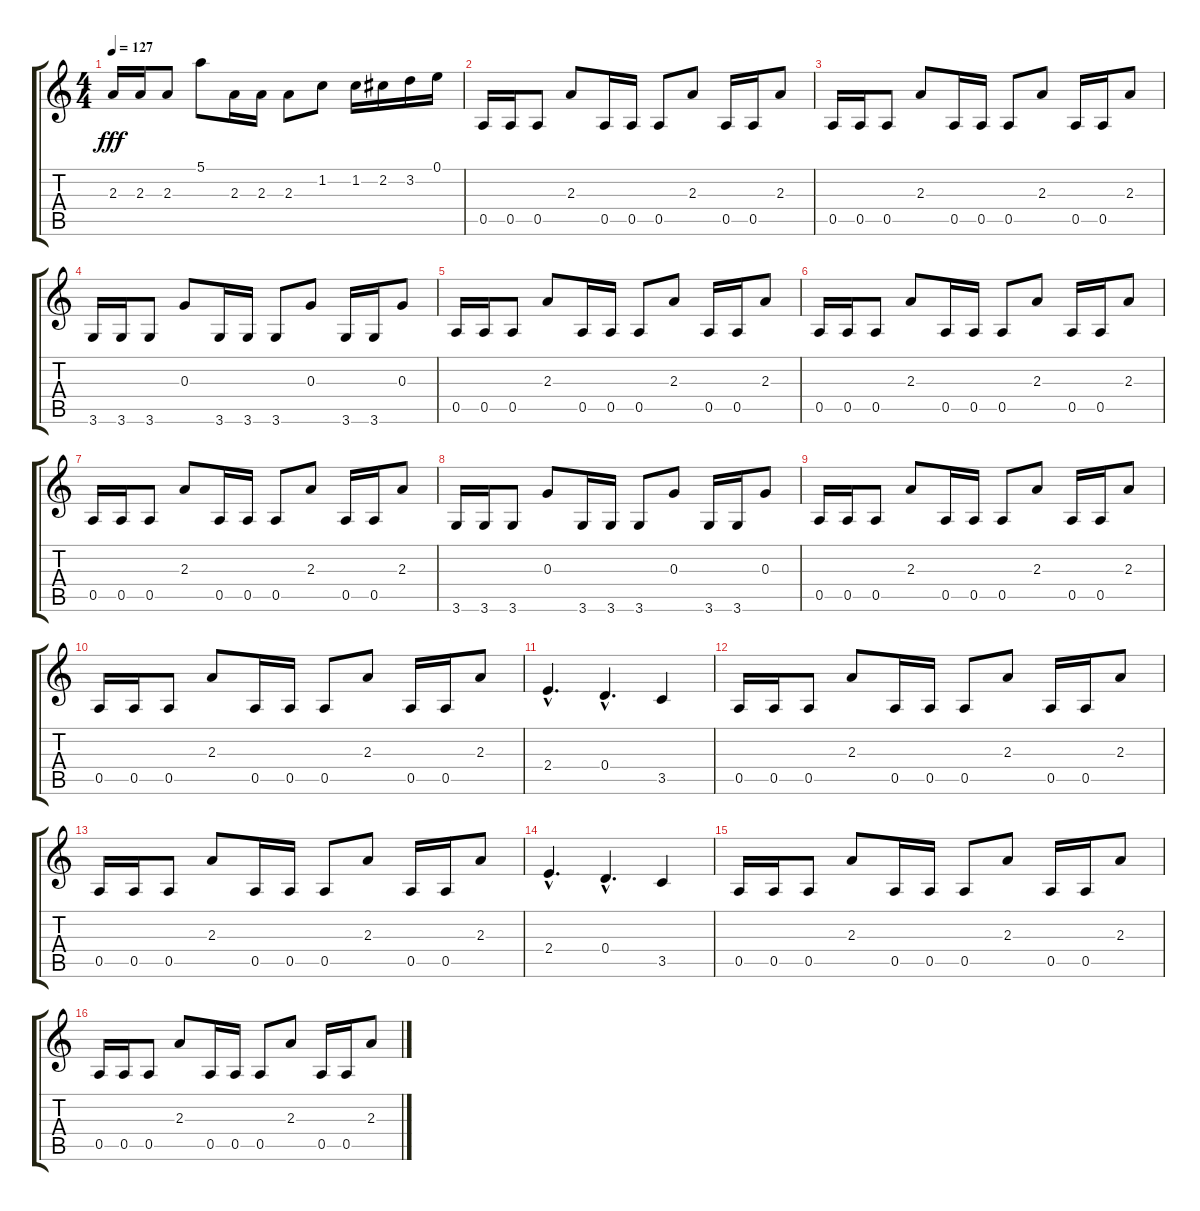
\track "" {instrument acousticguitarnylon}
\staff {score tabs}
\tuning (E4 B3 G3 D3 A2 E2) {hide}
\ts (4 4)
\tempo 127
\clef g2
\ks c
2.3.16{dy fff} 2.3.16 2.3.8 5.1.8 2.3.16 2.3.16 2.3.8 1.2.8 1.2.16 2.2.16 3.2.16 0.1.16 |
0.5.16 0.5.16 0.5.8 2.3.8 0.5.16 0.5.16 0.5.8 2.3.8 0.5.16 0.5.16 2.3.8 |
0.5.16 0.5.16 0.5.8 2.3.8 0.5.16 0.5.16 0.5.8 2.3.8 0.5.16 0.5.16 2.3.8 |
3.6.16 3.6.16 3.6.8 0.3.8 3.6.16 3.6.16 3.6.8 0.3.8 3.6.16 3.6.16 0.3.8 |
0.5.16 0.5.16 0.5.8 2.3.8 0.5.16 0.5.16 0.5.8 2.3.8 0.5.16 0.5.16 2.3.8 |
0.5.16 0.5.16 0.5.8 2.3.8 0.5.16 0.5.16 0.5.8 2.3.8 0.5.16 0.5.16 2.3.8 |
0.5.16 0.5.16 0.5.8 2.3.8 0.5.16 0.5.16 0.5.8 2.3.8 0.5.16 0.5.16 2.3.8 |
3.6.16 3.6.16 3.6.8 0.3.8 3.6.16 3.6.16 3.6.8 0.3.8 3.6.16 3.6.16 0.3.8 |
0.5.16 0.5.16 0.5.8 2.3.8 0.5.16 0.5.16 0.5.8 2.3.8 0.5.16 0.5.16 2.3.8 |
0.5.16 0.5.16 0.5.8 2.3.8 0.5.16 0.5.16 0.5.8 2.3.8 0.5.16 0.5.16 2.3.8 |
2.4{hac}.4{d} 0.4{hac}.4{d} 3.5.4 |
0.5.16 0.5.16 0.5.8 2.3.8 0.5.16 0.5.16 0.5.8 2.3.8 0.5.16 0.5.16 2.3.8 |
0.5.16 0.5.16 0.5.8 2.3.8 0.5.16 0.5.16 0.5.8 2.3.8 0.5.16 0.5.16 2.3.8 |
2.4{hac}.4{d} 0.4{hac}.4{d} 3.5.4 |
0.5.16 0.5.16 0.5.8 2.3.8 0.5.16 0.5.16 0.5.8 2.3.8 0.5.16 0.5.16 2.3.8 |
0.5.16 0.5.16 0.5.8 2.3.8 0.5.16 0.5.16 0.5.8 2.3.8 0.5.16 0.5.16 2.3.8
